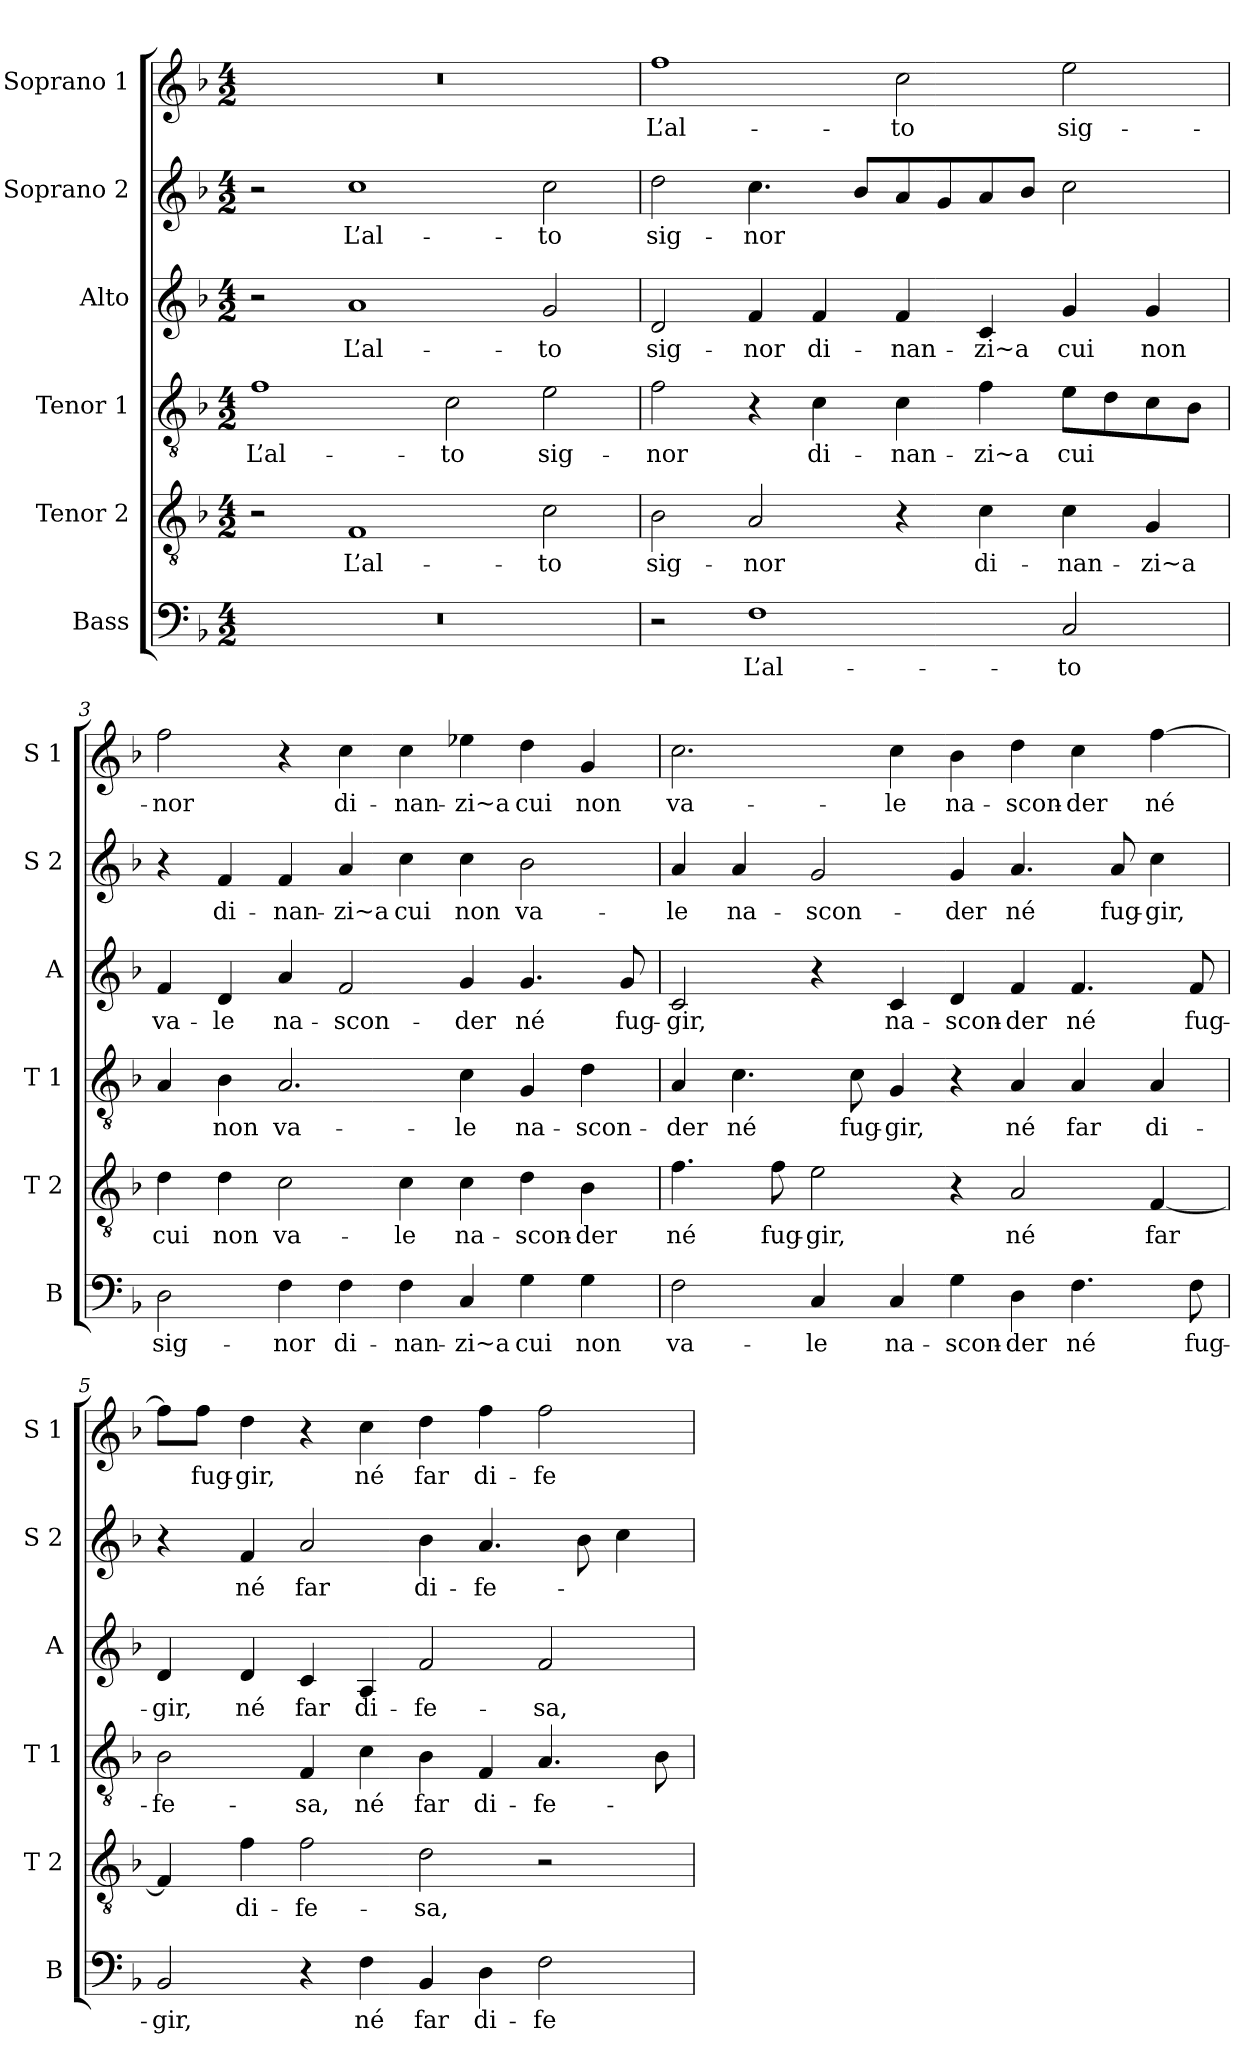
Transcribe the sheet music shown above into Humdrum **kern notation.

**kern	**text	**kern	**text	**kern	**text	**kern	**text	**kern	**text	**kern	**text
*part6	*part6	*part5	*part5	*part4	*part4	*part3	*part3	*part2	*part2	*part1	*part1
*staff6	*staff6	*staff5	*staff5	*staff4	*staff4	*staff3	*staff3	*staff2	*staff2	*staff1	*staff1
*I"Bass	*	*I"Tenor 2	*	*I"Tenor 1	*	*I"Alto	*	*I"Soprano 2	*	*I"Soprano 1	*
*I'B	*	*I'T 2	*	*I'T 1	*	*I'A	*	*I'S 2	*	*I'S 1	*
*clefF4	*	*clefGv2	*	*clefGv2	*	*clefG2	*	*clefG2	*	*clefG2	*
*k[b-]	*	*k[b-]	*	*k[b-]	*	*k[b-]	*	*k[b-]	*	*k[b-]	*
*F:	*	*F:	*	*F:	*	*F:	*	*F:	*	*F:	*
*M4/2	*	*M4/2	*	*M4/2	*	*M4/2	*	*M4/2	*	*M4/2	*
=1	=1	=1	=1	=1	=1	=1	=1	=1	=1	=1	=1
!	!	!	!	!	!LO:LY:b	!	!	!	!	!	!
0r	.	2r	.	1f	L’al-	2r	.	2r	.	0r	.
!	!	!	!LO:LY:b	!	!	!	!LO:LY:b	!	!LO:LY:b	!	!
.	.	1F	L’al-	.	.	1a	L’al-	1cc	L’al-	.	.
!	!	!	!	!	!LO:LY:b	!	!	!	!	!	!
.	.	.	.	2c\	-to	.	.	.	.	.	.
!	!	!	!LO:LY:b	!	!LO:LY:b	!	!LO:LY:b	!	!LO:LY:b	!	!
.	.	2c\	-to	2e\	sig-	2g/	-to	2cc\	-to	.	.
=2	=2	=2	=2	=2	=2	=2	=2	=2	=2	=2	=2
!	!	!	!LO:LY:b	!	!LO:LY:b	!	!LO:LY:b	!	!LO:LY:b	!	!LO:LY:b
2r	.	2B-\	sig-	2f\	-nor	2d/	sig-	2dd\	sig-	1ff	L’al-
!	!LO:LY:b	!	!LO:LY:b	!	!	!	!LO:LY:b	!	!LO:LY:b	!	!
1F	L’al-	2A/	-nor	4r	.	4f/	-nor	4.cc\	-nor	.	.
!	!	!	!	!	!LO:LY:b	!	!LO:LY:b	!	!	!	!
.	.	.	.	4c\	di-	4f/	di-	.	.	.	.
.	.	.	.	.	.	.	.	8b-/L	.	.	.
!	!	!	!	!	!LO:LY:b	!	!LO:LY:b	!	!	!	!LO:LY:b
.	.	4r	.	4c\	-nan-	4f/	-nan-	8a/	.	2cc\	-to
.	.	.	.	.	.	.	.	8g/	.	.	.
!	!	!	!LO:LY:b	!	!LO:LY:b	!	!LO:LY:b	!	!	!	!
.	.	4c\	di-	4f\	-zi~a	4c/	-zi~a	8a/	.	.	.
.	.	.	.	.	.	.	.	8b-/J	.	.	.
!	!LO:LY:b	!	!LO:LY:b	!	!LO:LY:b	!	!LO:LY:b	!	!	!	!LO:LY:b
2C/	-to	4c\	-nan-	8e\L	cui	4g/	cui	2cc\	.	2ee\	sig-
.	.	.	.	8d\	.	.	.	.	.	.	.
!	!	!	!LO:LY:b	!	!	!	!LO:LY:b	!	!	!	!
.	.	4G/	-zi~a	8c\	.	4g/	non	.	.	.	.
.	.	.	.	8B-\J	.	.	.	.	.	.	.
=3	=3	=3	=3	=3	=3	=3	=3	=3	=3	=3	=3
!	!LO:LY:b	!	!LO:LY:b	!	!	!	!LO:LY:b	!	!	!	!LO:LY:b
2D\	sig-	4d\	cui	4A/	.	4f/	va-	4r	.	2ff\	-nor
!	!	!	!LO:LY:b	!	!LO:LY:b	!	!LO:LY:b	!	!LO:LY:b	!	!
.	.	4d\	non	4B-\	non	4d/	-le	4f/	di-	.	.
!	!LO:LY:b	!	!LO:LY:b	!	!LO:LY:b	!	!LO:LY:b	!	!LO:LY:b	!	!
4F\	-nor	2c\	va-	2.A/	va-	4a/	na-	4f/	-nan-	4r	.
!	!LO:LY:b	!	!	!	!	!	!LO:LY:b	!	!LO:LY:b	!	!LO:LY:b
4F\	di-	.	.	.	.	2f/	-scon-	4a/	-zi~a	4cc\	di-
!	!LO:LY:b	!	!LO:LY:b	!	!	!	!	!	!LO:LY:b	!	!LO:LY:b
4F\	-nan-	4c\	-le	.	.	.	.	4cc\	cui	4cc\	-nan-
!	!LO:LY:b	!	!LO:LY:b	!	!LO:LY:b	!	!LO:LY:b	!	!LO:LY:b	!	!LO:LY:b
4C/	-zi~a	4c\	na-	4c\	-le	4g/	-der	4cc\	non	4ee-X\	-zi~a
!	!LO:LY:b	!	!LO:LY:b	!	!LO:LY:b	!	!LO:LY:b	!	!LO:LY:b	!	!LO:LY:b
4G\	cui	4d\	-scon-	4G/	na-	4.g/	né	2b-\	va-	4dd\	cui
!	!LO:LY:b	!	!LO:LY:b	!	!LO:LY:b	!	!	!	!	!	!LO:LY:b
4G\	non	4B-\	-der	4d\	-scon-	.	.	.	.	4g/	non
!	!	!	!	!	!	!	!LO:LY:b	!	!	!	!
.	.	.	.	.	.	8g/	fug-	.	.	.	.
!!LO:LB:g=z
=4	=4	=4	=4	=4	=4	=4	=4	=4	=4	=4	=4
!	!LO:LY:b	!	!LO:LY:b	!	!LO:LY:b	!	!LO:LY:b	!	!LO:LY:b	!	!LO:LY:b
2F\	va-	4.f\	né	4A/	-der	2c/	-gir,	4a/	-le	2.cc\	va-
!	!	!	!	!	!LO:LY:b	!	!	!	!LO:LY:b	!	!
.	.	.	.	4.c\	né	.	.	4a/	na-	.	.
!	!	!	!LO:LY:b	!	!	!	!	!	!	!	!
.	.	8f\	fug-	.	.	.	.	.	.	.	.
!	!LO:LY:b	!	!LO:LY:b	!	!	!	!	!	!LO:LY:b	!	!
4C/	-le	2e\	-gir,	.	.	4r	.	2g/	-scon-	.	.
!	!	!	!	!	!LO:LY:b	!	!	!	!	!	!
.	.	.	.	8c\	fug-	.	.	.	.	.	.
!	!LO:LY:b	!	!	!	!LO:LY:b	!	!LO:LY:b	!	!	!	!LO:LY:b
4C/	na-	.	.	4G/	-gir,	4c/	na-	.	.	4cc\	-le
!	!LO:LY:b	!	!	!	!	!	!LO:LY:b	!	!LO:LY:b	!	!LO:LY:b
4G\	-scon-	4r	.	4r	.	4d/	-scon-	4g/	-der	4b-\	na-
!	!LO:LY:b	!	!LO:LY:b	!	!LO:LY:b	!	!LO:LY:b	!	!LO:LY:b	!	!LO:LY:b
4D\	-der	2A/	né	4A/	né	4f/	-der	4.a/	né	4dd\	-scon-
!	!LO:LY:b	!	!	!	!LO:LY:b	!	!LO:LY:b	!	!	!	!LO:LY:b
4.F\	né	.	.	4A/	far	4.f/	né	.	.	4cc\	-der
!	!	!	!	!	!	!	!	!	!LO:LY:b	!	!
.	.	.	.	.	.	.	.	8a/	fug-	.	.
!	!	!	!LO:LY:b	!	!LO:LY:b	!	!	!	!LO:LY:b	!	!LO:LY:b
.	.	[4F/	far	4A/	di-	.	.	4cc\	-gir,	[4ff\	né
!	!LO:LY:b	!	!	!	!	!	!LO:LY:b	!	!	!	!
8F\	fug-	.	.	.	.	8f/	fug-	.	.	.	.
=5	=5	=5	=5	=5	=5	=5	=5	=5	=5	=5	=5
!	!LO:LY:b	!	!	!	!LO:LY:b	!	!LO:LY:b	!	!	!	!
2BB-/	-gir,	4F/]	.	2B-\	-fe-	4d/	-gir,	4r	.	8ff\L]	.
!	!	!	!	!	!	!	!	!	!	!	!LO:LY:b
.	.	.	.	.	.	.	.	.	.	8ff\J	fug-
!	!	!	!LO:LY:b	!	!	!	!LO:LY:b	!	!LO:LY:b	!	!LO:LY:b
.	.	4f\	di-	.	.	4d/	né	4f/	né	4dd\	-gir,
!	!	!	!LO:LY:b	!	!LO:LY:b	!	!LO:LY:b	!	!LO:LY:b	!	!
4r	.	2f\	-fe-	4F/	-sa,	4c/	far	2a/	far	4r	.
!	!LO:LY:b	!	!	!	!LO:LY:b	!	!LO:LY:b	!	!	!	!LO:LY:b
4F\	né	.	.	4c\	né	4A/	di-	.	.	4cc\	né
!	!LO:LY:b	!	!LO:LY:b	!	!LO:LY:b	!	!LO:LY:b	!	!LO:LY:b	!	!LO:LY:b
4BB-/	far	2d\	-sa,	4B-\	far	2f/	-fe-	4b-\	di-	4dd\	far
!	!LO:LY:b	!	!	!	!LO:LY:b	!	!	!	!LO:LY:b	!	!LO:LY:b
4D\	di-	.	.	4F/	di-	.	.	4.a/	-fe-	4ff\	di-
!	!LO:LY:b	!	!	!	!LO:LY:b	!	!LO:LY:b	!	!	!	!LO:LY:b
2F\	-fe-	2r	.	4.A/	-fe-	2f/	-sa,	.	.	2ff\	-fe-
.	.	.	.	.	.	.	.	8b-\	.	.	.
.	.	.	.	.	.	.	.	4cc\	.	.	.
.	.	.	.	8B-\	.	.	.	.	.	.	.
=	=	=	=	=	=	=	=	=	=	=	=
*-	*-	*-	*-	*-	*-	*-	*-	*-	*-	*-	*-
